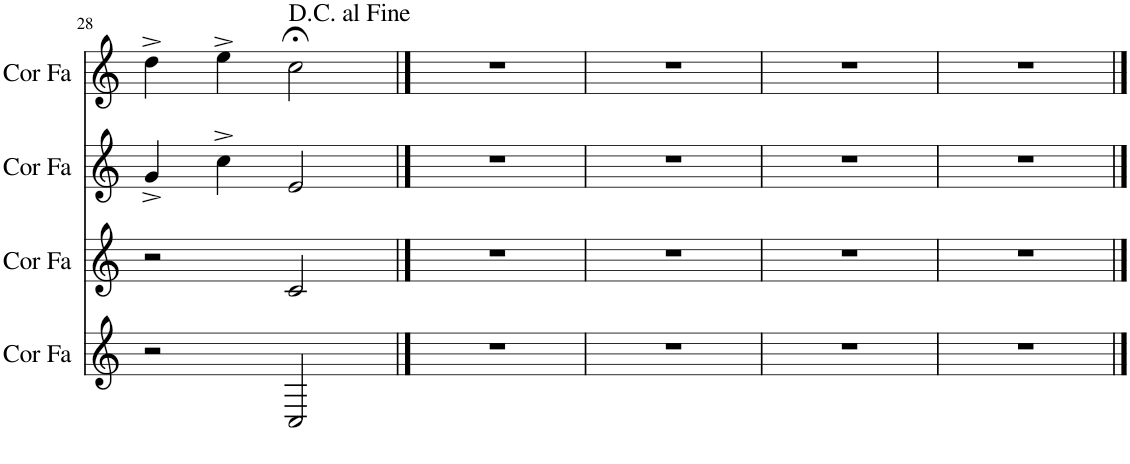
**kern	**kern	**kern	**kern
*part4	*part3	*part2	*part1
*staff4	*staff3	*staff2	*staff1
*I"Cor en Fa	*I"Cor en Fa	*I"Cor en Fa	*I"Cor en Fa
*I'Cor Fa	*I'Cor Fa	*I'Cor Fa	*I'Cor Fa
!!LO:PB:g=z
*clefG2	*clefG2	*clefG2	*clefG2
*Trd4c7	*Trd4c7	*Trd4c7	*Trd4c7
*k[]	*k[]	*k[]	*k[]
*M4/4	*M4/4	*M4/4	*M4/4
=28	=28	=28	=28
2r	2r	4g^/	4dd^\
.	.	4cc^\	4ee^\
2C/	2c/	2e/	2cc;<\
==29	==29	==29	==29
1r	1r	1r	1r
=30	=30	=30	=30
1r	1r	1r	1r
=31	=31	=31	=31
1r	1r	1r	1r
=32	=32	=32	=32
1r	1r	1r	1r
==	==	==	==
*-	*-	*-	*-
